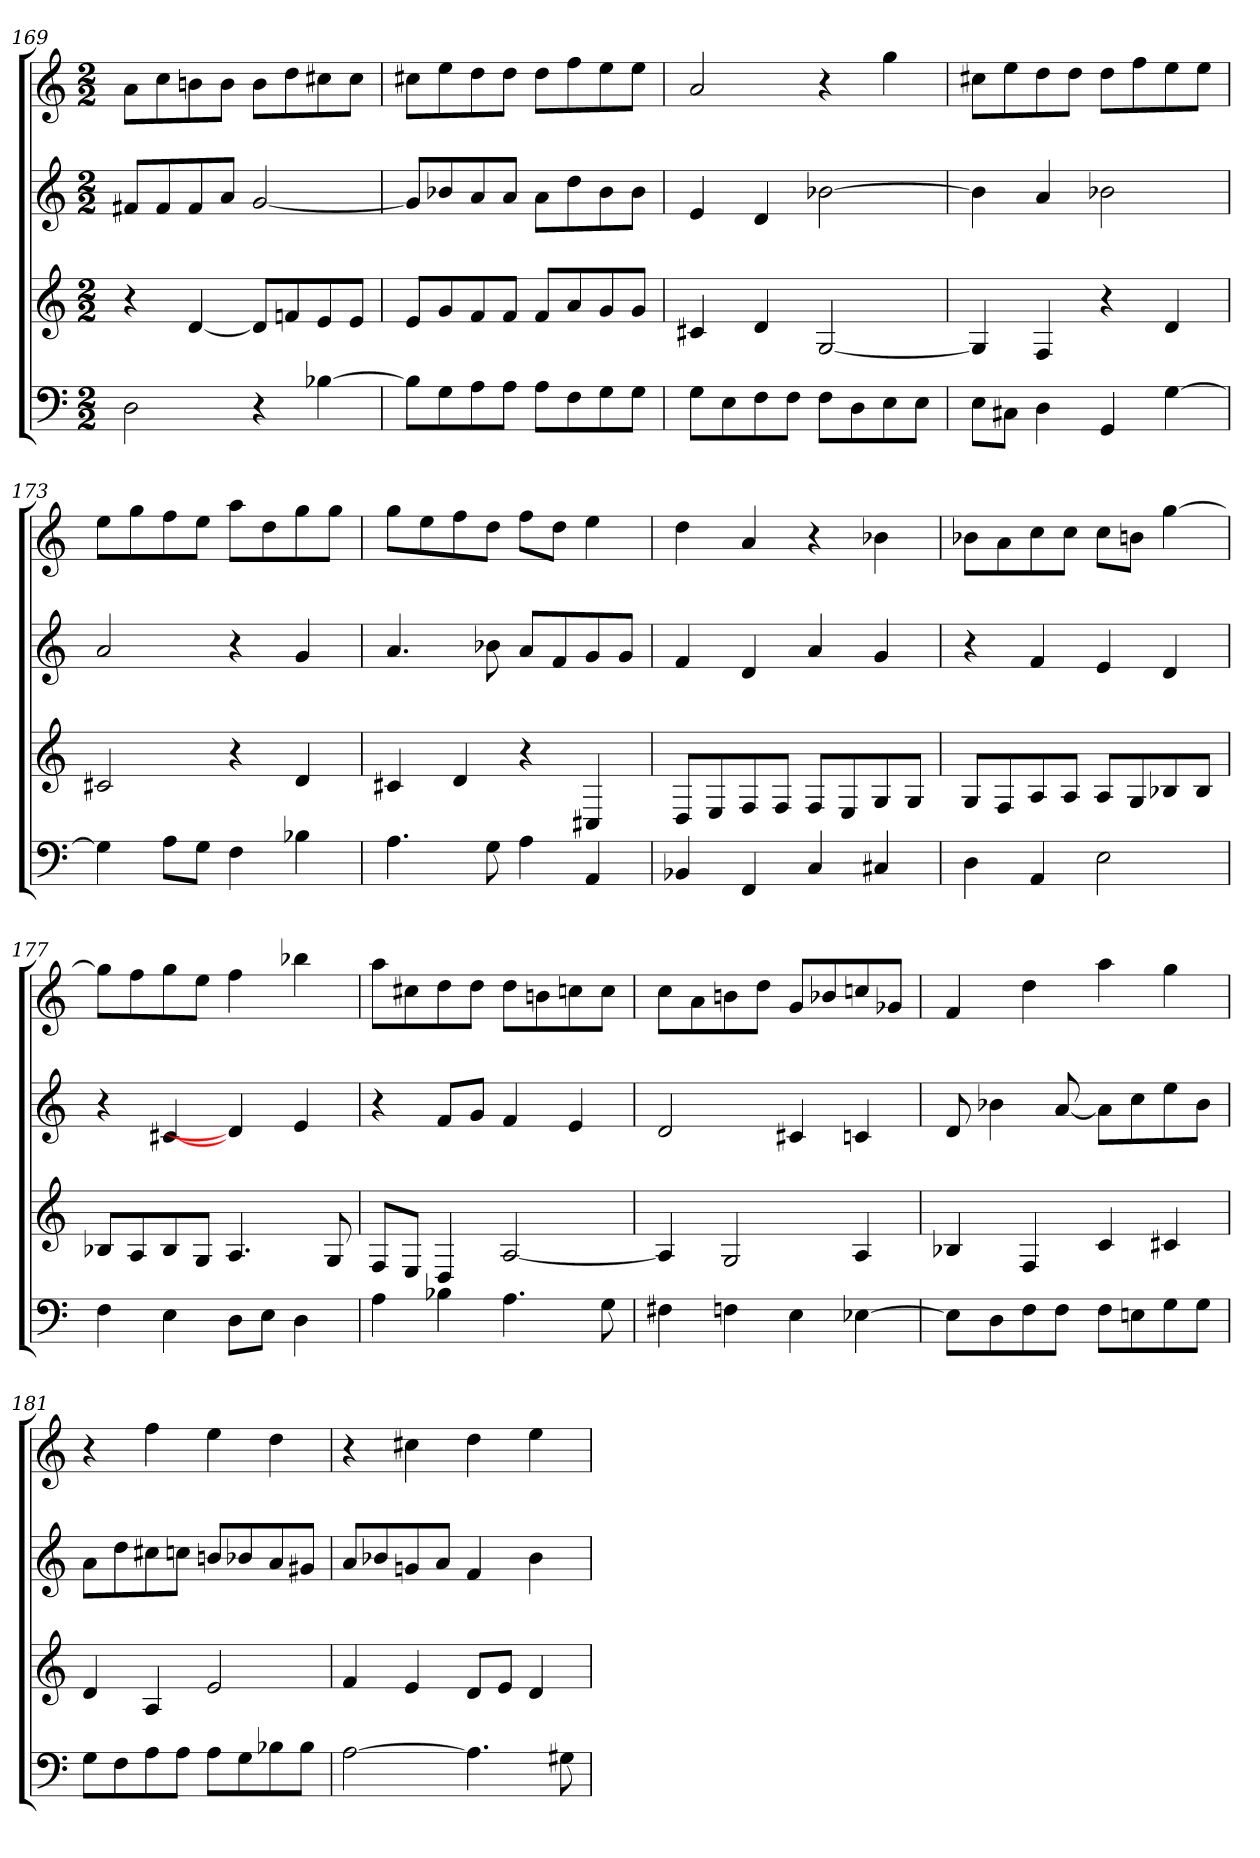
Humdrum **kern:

**kern	**kern	**kern	**kern
*part4	*part3	*part2	*part1
*staff4	*staff3	*staff2	*staff1
*M2/2	*M2/2	*M2/2	*M2/2
=169	=169	=169	=169
2D	4r	8f#XL	8aL
.	.	8f#	8cc
.	[4d	8f#	8bn
.	.	8aJ	8bJ
4r	8dL]	[2g	8bL
.	8fn	.	8dd
[4B-X	8e	.	8cc#X
.	8eJ	.	8cc#J
=170	=170	=170	=170
8B-L]	8eL	8gL]	8cc#XL
8G	8g	8b-X	8ee
8A	8f	8a	8dd
8AJ	8fJ	8aJ	8ddJ
8AL	8fL	8aL	8ddL
8F	8a	8dd	8ff
8G	8g	8b-	8ee
8GJ	8gJ	8b-J	8eeJ
=171	=171	=171	=171
8GL	4c#X	4e	2a
8E	.	.	.
8F	4d	4d	.
8FJ	.	.	.
8FL	[2G	[2b-X	4r
8D	.	.	.
8E	.	.	4gg
8EJ	.	.	.
=172	=172	=172	=172
8EL	4G]	4b-]	8cc#XL
8C#XJ	.	.	8ee
4D	4F	4a	8dd
.	.	.	8ddJ
4GG	4r	2b-X	8ddL
.	.	.	8ff
[4G	4d	.	8ee
.	.	.	8eeJ
=173	=173	=173	=173
4G]	2c#X	2a	8eeL
.	.	.	8gg
8AL	.	.	8ff
8GJ	.	.	8eeJ
4F	4r	4r	8aaL
.	.	.	8dd
4B-X	4d	4g	8gg
.	.	.	8ggJ
=174	=174	=174	=174
4.A	4c#X	4.a	8ggL
.	.	.	8ee
.	4d	.	8ff
8G	.	8b-X	8ddJ
4A	4r	8aL	8ffL
.	.	8f	8ddJ
4AA	4C#X	8g	4ee
.	.	8gJ	.
=175	=175	=175	=175
4BB-X	8DL	4f	4dd
.	8E	.	.
4FF	8F	4d	4a
.	8FJ	.	.
4C	8FL	4a	4r
.	8E	.	.
4C#X	8G	4g	4b-X
.	8GJ	.	.
=176	=176	=176	=176
4D	8GL	4r	8b-XL
.	8F	.	8a
4AA	8A	4f	8cc
.	8AJ	.	8ccJ
2E	8AL	4e	8ccL
.	8G	.	8bnJ
.	8B-X	4d	[4gg
.	8B-J	.	.
=177	=177	=177	=177
4F	8B-XL	4r	8ggL]
.	8A	.	8ff
4E	8B-	[4c#X	8gg
.	8GJ	.	8eeJ
8DL	4.A	4d]	4ff
8EJ	.	.	.
4D	.	4e	4bb-X
.	8G	.	.
=178	=178	=178	=178
4A	8FL	4r	8aaL
.	8EJ	.	8cc#X
4B-X	4D	8fL	8dd
.	.	8gJ	8ddJ
4.A	[2A	4f	8ddL
.	.	.	8bn
.	.	4e	8ccn
8G	.	.	8ccJ
=179	=179	=179	=179
4F#X	4A]	2d	8ccL
.	.	.	8a
4Fn	2G	.	8bn
.	.	.	8ddJ
4E	.	4c#X	8gL
.	.	.	8b-X
[4E-X	4A	4cn	8ccn
.	.	.	8g-XJ
=180	=180	=180	=180
8E-L]	4B-X	8d	4f
8D	.	4b-X	.
8F	4F	.	4dd
8FJ	.	[8a	.
8FL	4c	8aL]	4aa
8En	.	8cc	.
8G	4c#X	8ee	4gg
8GJ	.	8b-J	.
=181	=181	=181	=181
8GL	4d	8aL	4r
8F	.	8dd	.
8A	4A	8cc#X	4ff
8AJ	.	8ccnJ	.
8AL	2e	8bnL	4ee
8G	.	8b-X	.
8B-X	.	8a	4dd
8B-J	.	8g#XJ	.
=182	=182	=182	=182
[2A	4f	8aL	4r
.	.	8b-X	.
.	4e	8gn	4cc#X
.	.	8aJ	.
4.A]	8dL	4f	4dd
.	8eJ	.	.
.	4d	4b-	4ee
8G#X	.	.	.
=	=	=	=
*-	*-	*-	*-
